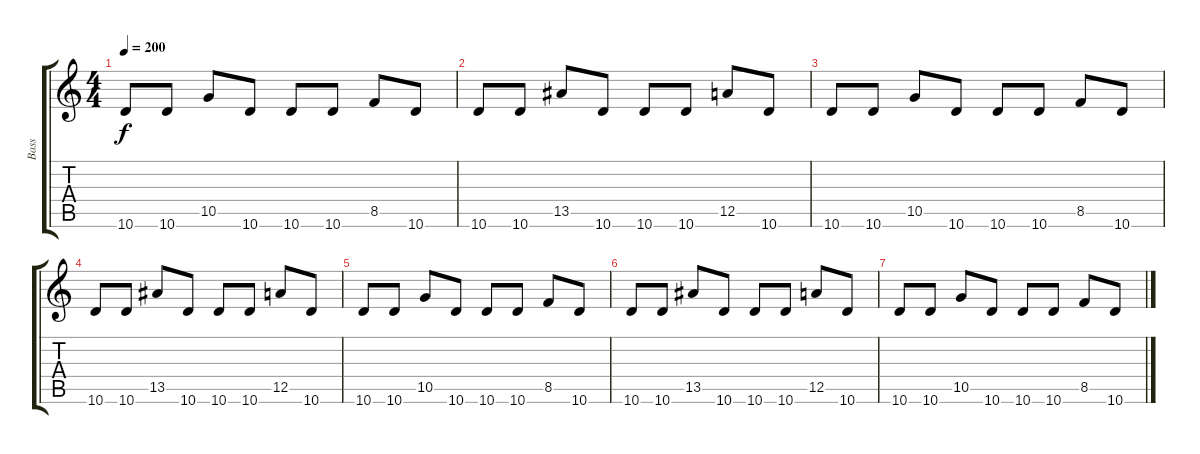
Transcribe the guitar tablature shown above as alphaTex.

\track ("Bass" "Bass") {instrument electricbassfinger}
\staff {score tabs}
\tuning (E4 B3 G3 D3 A2 E2) {hide}
\ts (4 4)
\tempo 200
\clef g2
\ks c
10.6.8{dy f} 10.6.8 10.5.8 10.6.8 10.6.8 10.6.8 8.5.8 10.6.8 |
10.6.8 10.6.8 13.5.8 10.6.8 10.6.8 10.6.8 12.5.8 10.6.8 |
10.6.8 10.6.8 10.5.8 10.6.8 10.6.8 10.6.8 8.5.8 10.6.8 |
10.6.8 10.6.8 13.5.8 10.6.8 10.6.8 10.6.8 12.5.8 10.6.8 |
10.6.8 10.6.8 10.5.8 10.6.8 10.6.8 10.6.8 8.5.8 10.6.8 |
10.6.8 10.6.8 13.5.8 10.6.8 10.6.8 10.6.8 12.5.8 10.6.8 |
10.6.8 10.6.8 10.5.8 10.6.8 10.6.8 10.6.8 8.5.8 10.6.8
